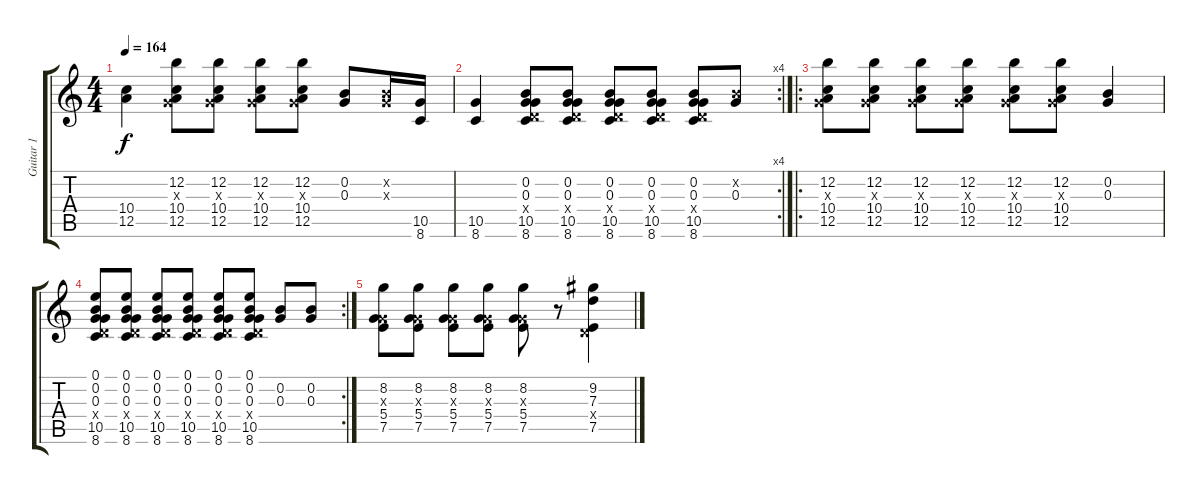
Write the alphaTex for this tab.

\track ("Guitar 1" "Guitar 1") {instrument overdrivenguitar}
\staff {score tabs}
\tuning (E4 B3 G3 D3 A2 E2) {hide}
\ts (4 4)
\tempo 164
\clef g2
\ks c
(10.4 12.5).4{dy f} (12.2 0.3{x} 10.4 12.5).8 (12.2 0.3{x} 10.4 12.5).8 (12.2 0.3{x} 10.4 12.5).8 (12.2 0.3{x} 10.4 12.5).8 (0.2 0.3).8 (0.2{x} 0.3{x}).16 (10.5 8.6).16 |
\rc 4
(10.5 8.6).4 (0.2 0.3 0.4{x} 10.5 8.6).8 (0.2 0.3 0.4{x} 10.5 8.6).8 (0.2 0.3 0.4{x} 10.5 8.6).8 (0.2 0.3 0.4{x} 10.5 8.6).8 (0.2 0.3 0.4{x} 10.5 8.6).8 (0.2{x} 0.3).8 |
\ro
(12.2 0.3{x} 10.4 12.5).8 (12.2 0.3{x} 10.4 12.5).8 (12.2 0.3{x} 10.4 12.5).8 (12.2 0.3{x} 10.4 12.5).8 (12.2 0.3{x} 10.4 12.5).8 (12.2 0.3{x} 10.4 12.5).8 (0.2 0.3).4 |
\rc 2
(0.1 0.2 0.3 0.4{x} 10.5 8.6).8 (0.1 0.2 0.3 0.4{x} 10.5 8.6).8 (0.1 0.2 0.3 0.4{x} 10.5 8.6).8 (0.1 0.2 0.3 0.4{x} 10.5 8.6).8 (0.1 0.2 0.3 0.4{x} 10.5 8.6).8 (0.1 0.2 0.3 0.4{x} 10.5 8.6).8 (0.2 0.3).8 (0.2 0.3).8 |
(8.2 0.3{x} 5.4 7.5).8 (8.2 0.3{x} 5.4 7.5).8 (8.2 0.3{x} 5.4 7.5).8 (8.2 0.3{x} 5.4 7.5).8 (8.2 0.3{x} 5.4 7.5).8 r.8 (9.2 7.3 0.4{x} 7.5).4
